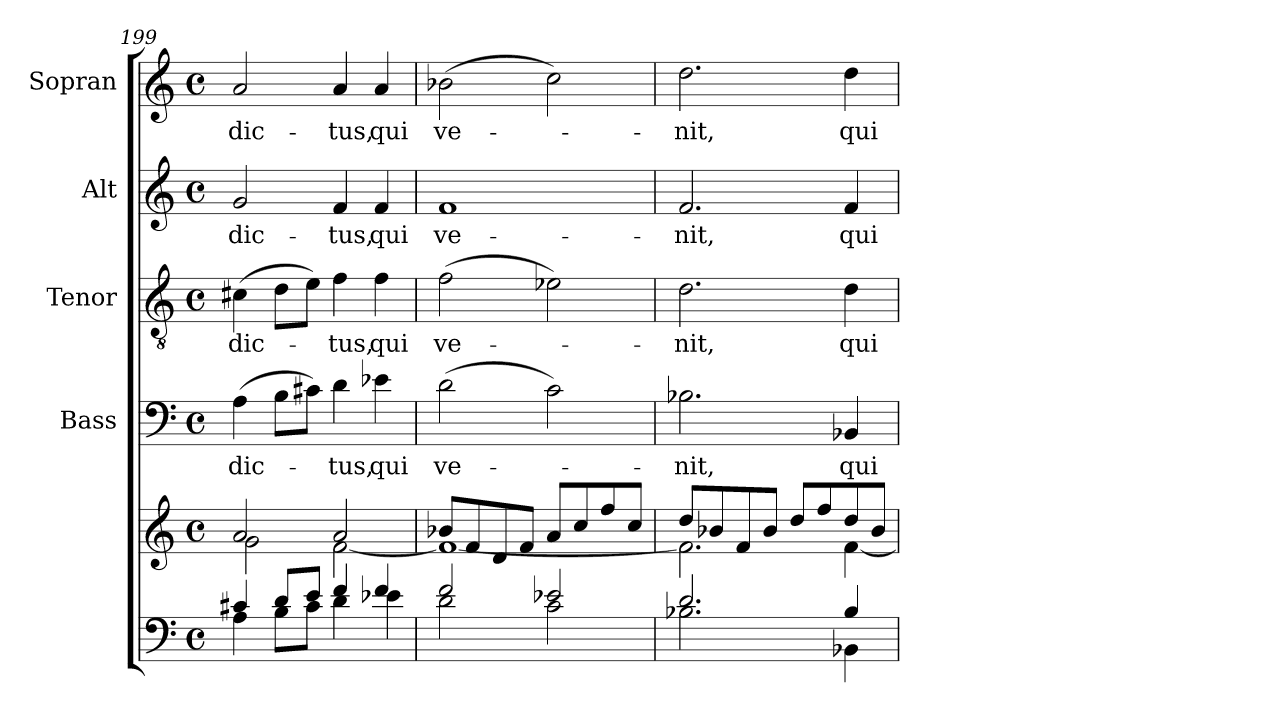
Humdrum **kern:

**kern	**kern	**kern	**text	**kern	**text	**kern	**text	**kern	**text
*part5	*part5	*part4	*part4	*part3	*part3	*part2	*part2	*part1	*part1
*staff6	*staff5	*staff4	*staff4	*staff3	*staff3	*staff2	*staff2	*staff1	*staff1
*	*	*I"Bass	*	*I"Tenor	*	*I"Alt	*	*I"Sopran	*
*	*	*I'B.	*	*I'T.	*	*I'A.	*	*I'S.	*
*clefF4	*clefG2	*clefF4	*	*clefGv2	*	*clefG2	*	*clefG2	*
*k[]	*k[]	*k[]	*	*k[]	*	*k[]	*	*k[]	*
*C:	*C:	*C:	*	*C:	*	*C:	*	*C:	*
*M4/4	*M4/4	*M4/4	*	*M4/4	*	*M4/4	*	*M4/4	*
*met(c)	*met(c)	*met(c)	*	*met(c)	*	*met(c)	*	*met(c)	*
=199	=199	=199	=199	=199	=199	=199	=199	=199	=199
*^	*^	*	*	*	*	*	*	*	*
!	!	!	!	!	!LO:LY:b	!	!LO:LY:b	!	!LO:LY:b	!	!LO:LY:b
4c#X/	4A\	2a/	2g\	(>4A\	-dic-	(>4c#X\	-dic-	2g/	-dic-	2a/	-dic-
8d/L	8B\L	.	.	8B\L	.	8d\L	.	.	.	.	.
8e/J	8c#\J	.	.	8c#X\J)	.	8e\J)	.	.	.	.	.
!	!	!	!	!	!LO:LY:b	!	!LO:LY:b	!	!LO:LY:b	!	!LO:LY:b
4f/	4d\	2a/	[<2f\	4d\	-tus,	4f\	-tus,	4f/	-tus,	4a/	-tus,
!	!	!	!	!	!LO:LY:b	!	!LO:LY:b	!	!LO:LY:b	!	!LO:LY:b
4f/	4e-X\	.	.	4e-X\	qui	4f\	qui	4f/	qui	4a/	qui
=200	=200	=200	=200	=200	=200	=200	=200	=200	=200	=200	=200
!	!	!	!	!	!LO:LY:b	!	!LO:LY:b	!	!LO:LY:b	!	!LO:LY:b
2f/	2d\	8b-X/L	1f_	(>2d\	ve-	(>2f\	ve-	1f	ve-	(>2b-X\	ve-
.	.	8f/	.	.	.	.	.	.	.	.	.
.	.	8d/	.	.	.	.	.	.	.	.	.
.	.	8f/J	.	.	.	.	.	.	.	.	.
2e-X/	2c\	8a/L	.	2c\)	.	2e-X\)	.	.	.	2cc\)	.
.	.	8cc/	.	.	.	.	.	.	.	.	.
.	.	8ff/	.	.	.	.	.	.	.	.	.
.	.	8cc/J	.	.	.	.	.	.	.	.	.
=201	=201	=201	=201	=201	=201	=201	=201	=201	=201	=201	=201
!	!	!	!	!	!LO:LY:b	!	!LO:LY:b	!	!LO:LY:b	!	!LO:LY:b
2.d/	2.B-X\	8dd/L	2.f\]	2.B-X\	-nit,	2.d\	-nit,	2.f/	-nit,	2.dd\	-nit,
.	.	8b-X/	.	.	.	.	.	.	.	.	.
.	.	8f/	.	.	.	.	.	.	.	.	.
.	.	8b-/J	.	.	.	.	.	.	.	.	.
.	.	8dd/L	.	.	.	.	.	.	.	.	.
.	.	8ff/	.	.	.	.	.	.	.	.	.
!	!	!	!	!	!LO:LY:b	!	!LO:LY:b	!	!LO:LY:b	!	!LO:LY:b
4B-/	4BB-X\	8dd/	[<4f\	4BB-X/	qui	4d\	qui	4f/	qui	4dd\	qui
.	.	8b-/J	.	.	.	.	.	.	.	.	.
*v	*v	*	*	*	*	*	*	*	*	*	*
*	*v	*v	*	*	*	*	*	*	*	*
=	=	=	=	=	=	=	=	=	=
*-	*-	*-	*-	*-	*-	*-	*-	*-	*-
